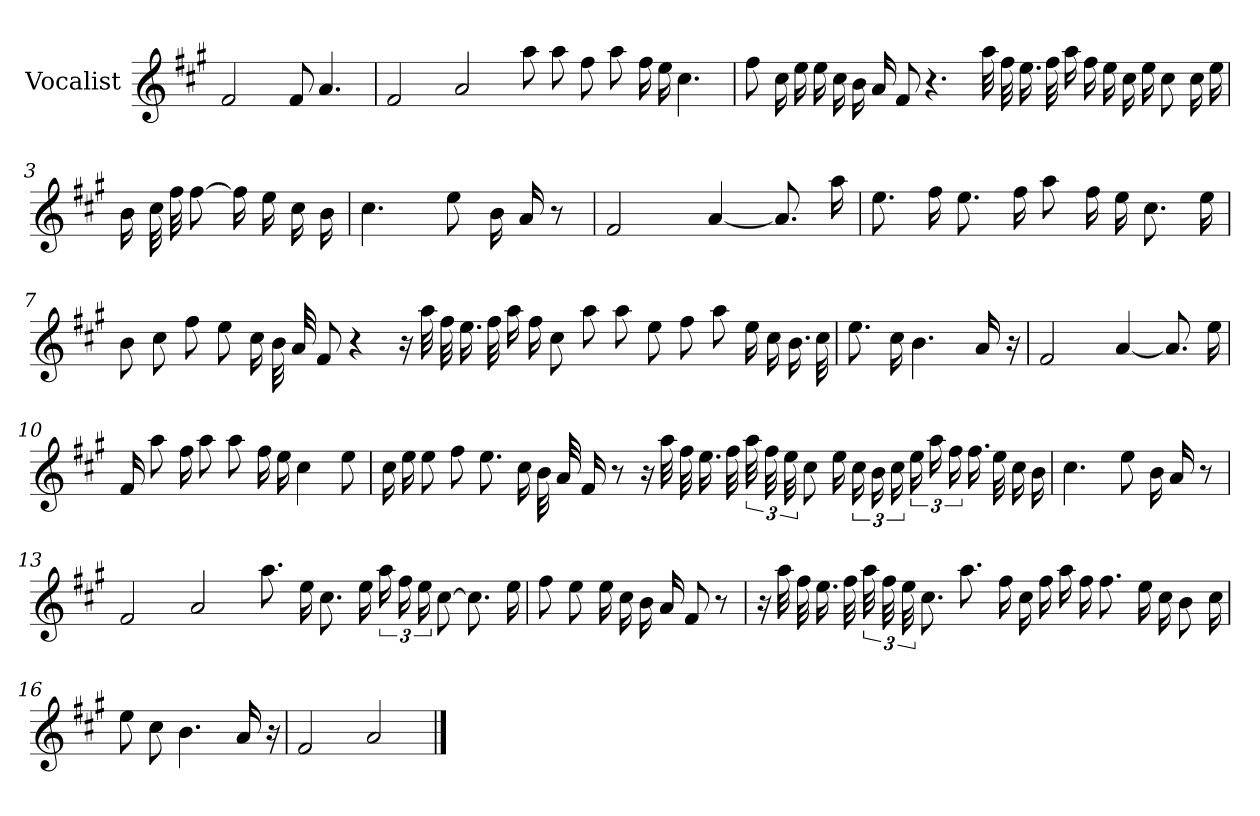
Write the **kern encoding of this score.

**kern
*part1
*staff1
*I"Vocalist
*k[f#c#g#]
*A:
=
2f#
8f#
4.a
=1
2f#
2a
8aa
8aa
8ff#
8aa
16ff#
16ee
4.cc#
=2
8ff#
16cc#
16ee
16ee
16cc#
16b
16a
8f#
4.r
32aa
32ff#
16.ee
32ff#
16aa
16ff#
16ee
16cc#
16ee
8cc#
16cc#
16ee
=3
16b
32cc#
32ff#
[8ff#
16ff#]
16ee
16cc#
16b
=4
4.cc#
8ee
16b
16a
8r
=5
2f#
[4a
8.a]
16aa
=6
8.ee
16ff#
8.ee
16ff#
8aa
16ff#
16ee
8.cc#
16ee
=7
8b
8cc#
8ff#
8ee
16cc#
32b
32a
8f#
4r
16r
32aa
32ff#
16.ee
32ff#
16aa
16ff#
8cc#
8aa
8aa
8ee
8ff#
8aa
16ee
16cc#
16.b
32cc#
=8
8.ee
16cc#
4.b
16a
16r
=9
2f#
[4a
8.a]
16ee
=10
16f#
8aa
16ff#
8aa
8aa
16ff#
16ee
4cc#
8ee
=11
16cc#
16ee
8ee
8ff#
8.ee
16cc#
32b
32a
16f#
8r
16r
32aa
32ff#
16.ee
32ff#
48aa
48ff#
48ee
8cc#
16ee
24cc#
24b
24cc#
24ee
24aa
24ff#
16.ff#
32ee
16cc#
16b
=12
4.cc#
8ee
16b
16a
8r
=13
2f#
2a
8.aa
16ee
8.cc#
16ee
24aa
24ff#
24ee
[8cc#
8.cc#]
16ee
=14
8ff#
8ee
16ee
16cc#
16b
16a
8f#
8r
=15
16r
32aa
32ff#
16.ee
32ff#
48aa
48ff#
48ee
8.cc#
8.aa
16ff#
16cc#
16ff#
16aa
16ff#
8.ff#
16ee
16cc#
8b
16cc#
=16
8ee
8cc#
4.b
16a
16r
=17
2f#
2a
==
*-
